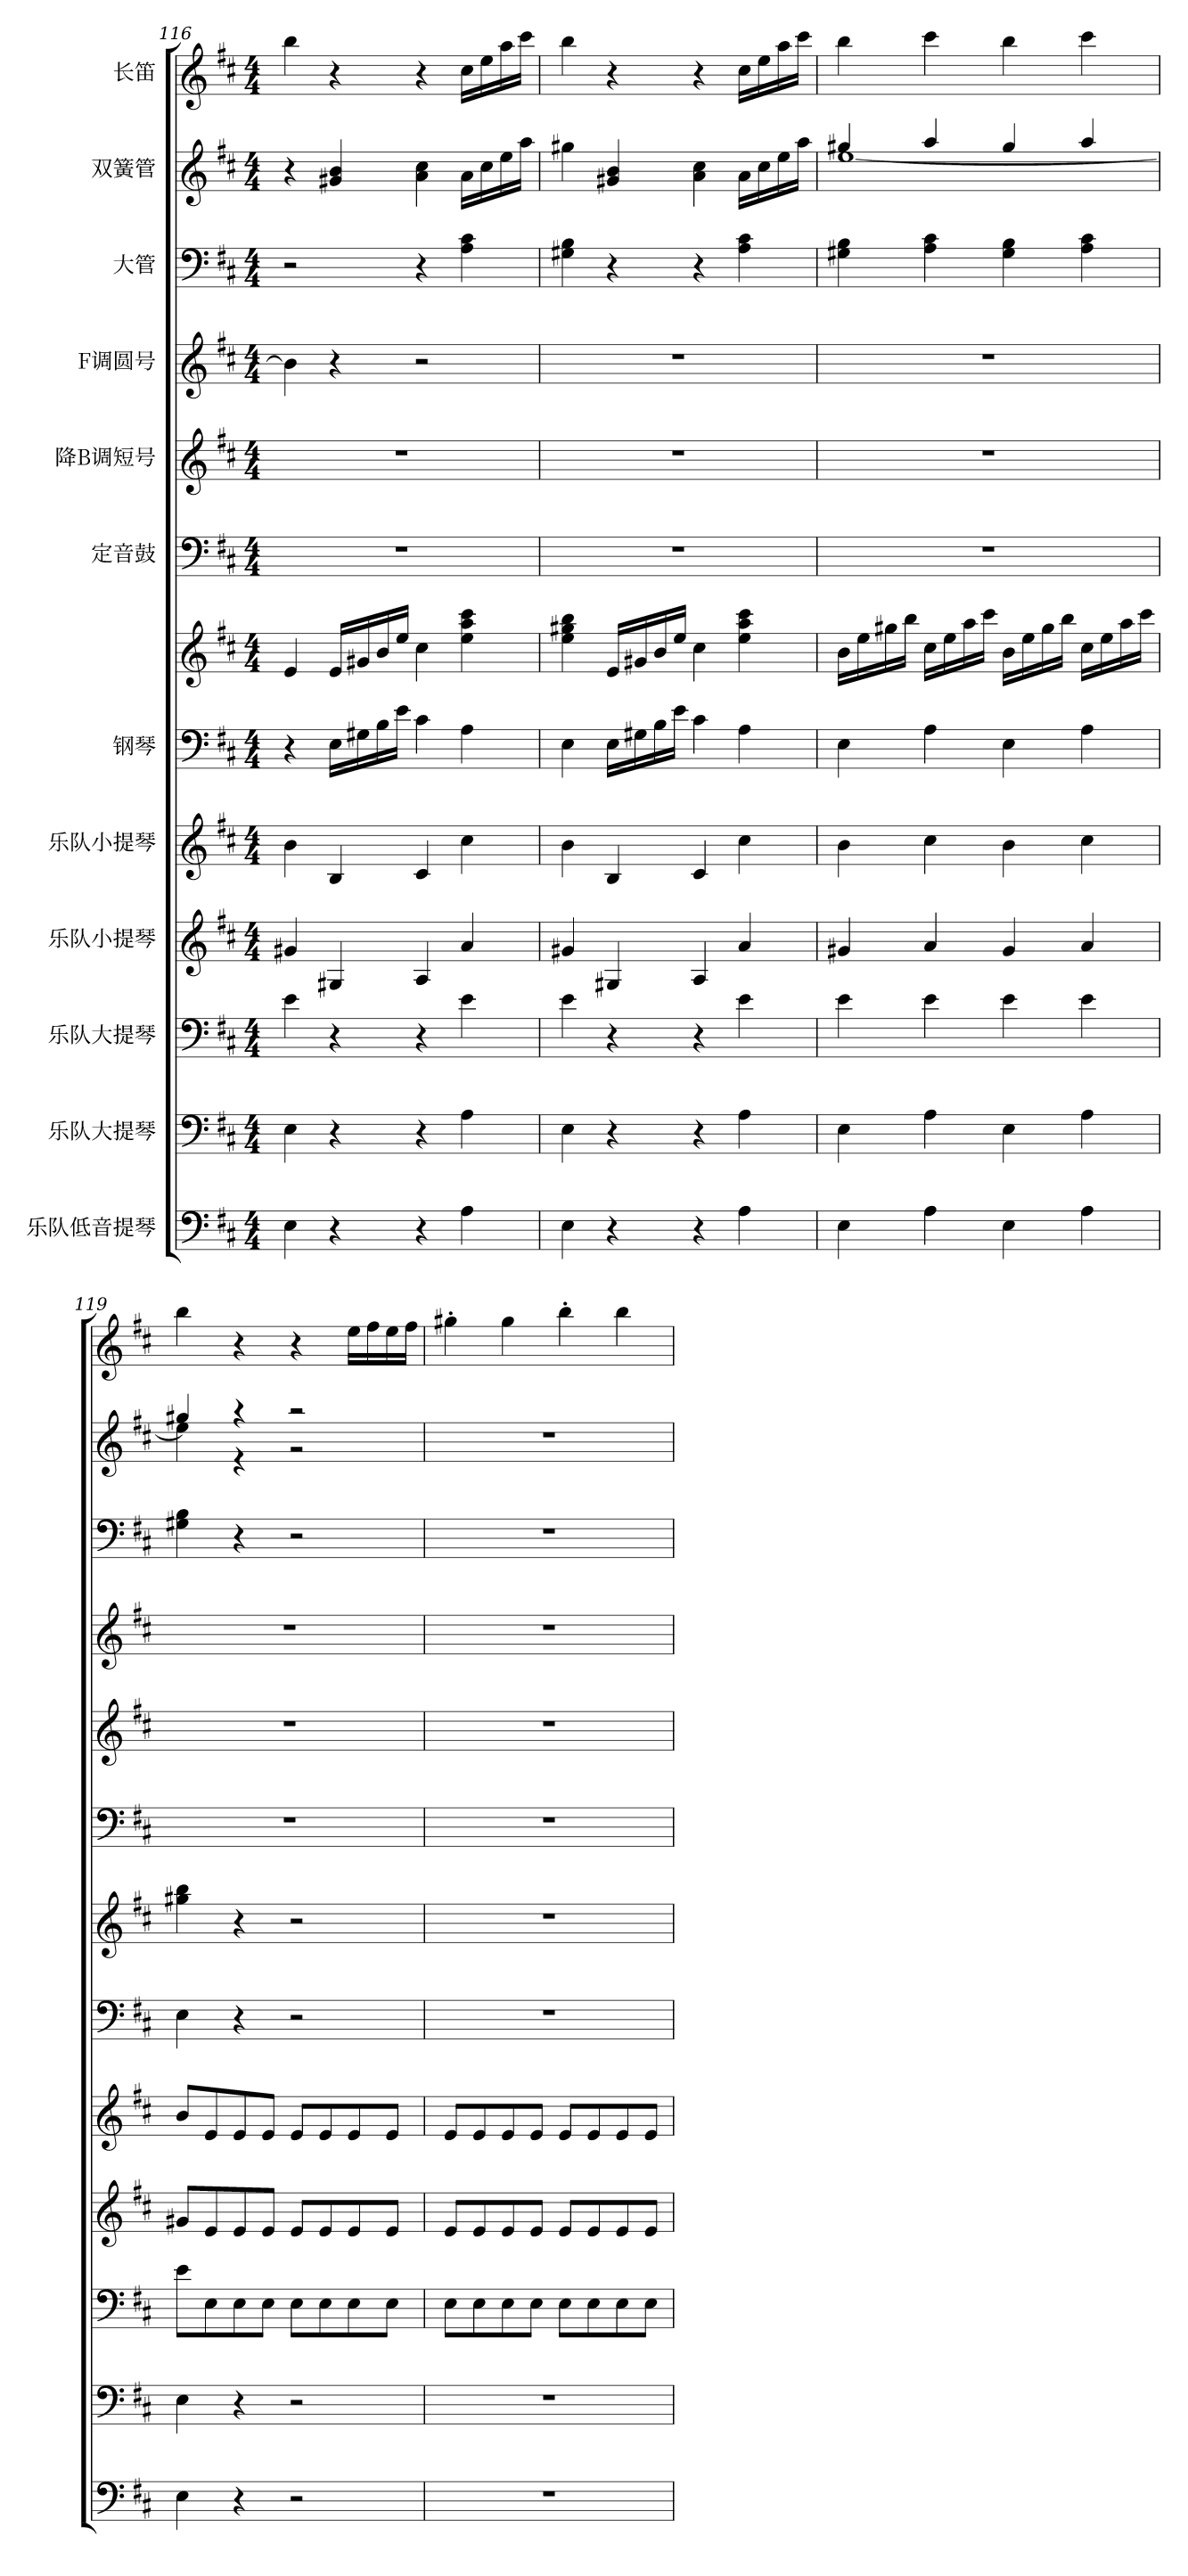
**kern	**kern	**kern	**kern	**kern	**kern	**kern	**kern	**kern	**kern	**kern	**kern	**kern
*part12	*part11	*part10	*part9	*part8	*part7	*part7	*part6	*part5	*part4	*part3	*part2	*part1
*staff13	*staff12	*staff11	*staff10	*staff9	*staff8	*staff7	*staff6	*staff5	*staff4	*staff3	*staff2	*staff1
*I"乐队低音提琴	*I"乐队大提琴	*I"乐队大提琴	*I"乐队小提琴	*I"乐队小提琴	*I"钢琴	*	*I"定音鼓	*I"降B调短号	*I"F调圆号	*I"大管	*I"双簧管	*I"长笛
*clefF4	*clefF4	*clefF4	*clefG2	*clefG2	*clefF4	*clefG2	*clefF4	*clefG2	*clefG2	*clefF4	*clefG2	*clefG2
*ITrd7c12	*	*	*	*	*	*	*	*ITrd1c2	*ITrd4c7	*	*	*
*k[f#c#]	*k[f#c#]	*k[f#c#]	*k[f#c#]	*k[f#c#]	*k[f#c#]	*k[f#c#]	*k[f#c#]	*k[]	*k[f#]	*k[f#c#]	*k[f#c#]	*k[f#c#]
*M4/4	*M4/4	*M4/4	*M4/4	*M4/4	*M4/4	*M4/4	*M4/4	*M4/4	*M4/4	*M4/4	*M4/4	*M4/4
=116	=116	=116	=116	=116	=116	=116	=116	=116	=116	=116	=116	=116
4EE\	4E\	4e\	4g#X/	4b\	4r	4e/	1r	1r	4e\]	2r	4r	4bb\
4r	4r	4r	4G#X/	4B/	16E\LL	16e/LL	.	.	4r	.	4g#X/ 4b/	4r
.	.	.	.	.	16G#X\	16g#X/	.	.	.	.	.	.
.	.	.	.	.	16B\	16b/	.	.	.	.	.	.
.	.	.	.	.	16e\JJ	16ee/JJ	.	.	.	.	.	.
4r	4r	4r	4A/	4c#/	4c#\	4cc#\	.	.	2r	4r	4a\ 4cc#\	4r
4AA\	4A\	4e\	4a/	4cc#\	4A\	4ee\ 4aa\ 4ccc#\	.	.	.	4A\ 4c#\	16a\LL	16cc#\LL
.	.	.	.	.	.	.	.	.	.	.	16cc#\	16ee\
.	.	.	.	.	.	.	.	.	.	.	16ee\	16aa\
.	.	.	.	.	.	.	.	.	.	.	16aa\JJ	16ccc#\JJ
=117	=117	=117	=117	=117	=117	=117	=117	=117	=117	=117	=117	=117
4EE\	4E\	4e\	4g#X/	4b\	4E\	4ee\ 4gg#X\ 4bb\	1r	1r	1r	4G#X\ 4B\	4gg#X\	4bb\
4r	4r	4r	4G#X/	4B/	16E\LL	16e/LL	.	.	.	4r	4g#X/ 4b/	4r
.	.	.	.	.	16G#X\	16g#X/	.	.	.	.	.	.
.	.	.	.	.	16B\	16b/	.	.	.	.	.	.
.	.	.	.	.	16e\JJ	16ee/JJ	.	.	.	.	.	.
4r	4r	4r	4A/	4c#/	4c#\	4cc#\	.	.	.	4r	4a\ 4cc#\	4r
4AA\	4A\	4e\	4a/	4cc#\	4A\	4ee\ 4aa\ 4ccc#\	.	.	.	4A\ 4c#\	16a\LL	16cc#\LL
.	.	.	.	.	.	.	.	.	.	.	16cc#\	16ee\
.	.	.	.	.	.	.	.	.	.	.	16ee\	16aa\
.	.	.	.	.	.	.	.	.	.	.	16aa\JJ	16ccc#\JJ
!!LO:PB:g=z
=118	=118	=118	=118	=118	=118	=118	=118	=118	=118	=118	=118	=118
*	*	*	*	*	*	*	*	*	*	*	*^	*
4EE\	4E\	4e\	4g#X/	4b\	4E\	16b\LL	1r	1r	1r	4G#X\ 4B\	4gg#X/	[1ee	4bb\
.	.	.	.	.	.	16ee\	.	.	.	.	.	.	.
.	.	.	.	.	.	16gg#X\	.	.	.	.	.	.	.
.	.	.	.	.	.	16bb\JJ	.	.	.	.	.	.	.
4AA\	4A\	4e\	4a/	4cc#\	4A\	16cc#\LL	.	.	.	4A\ 4c#\	4aa/	.	4ccc#\
.	.	.	.	.	.	16ee\	.	.	.	.	.	.	.
.	.	.	.	.	.	16aa\	.	.	.	.	.	.	.
.	.	.	.	.	.	16ccc#\JJ	.	.	.	.	.	.	.
4EE\	4E\	4e\	4g#/	4b\	4E\	16b\LL	.	.	.	4G#\ 4B\	4gg#/	.	4bb\
.	.	.	.	.	.	16ee\	.	.	.	.	.	.	.
.	.	.	.	.	.	16gg#\	.	.	.	.	.	.	.
.	.	.	.	.	.	16bb\JJ	.	.	.	.	.	.	.
4AA\	4A\	4e\	4a/	4cc#\	4A\	16cc#\LL	.	.	.	4A\ 4c#\	4aa/	.	4ccc#\
.	.	.	.	.	.	16ee\	.	.	.	.	.	.	.
.	.	.	.	.	.	16aa\	.	.	.	.	.	.	.
.	.	.	.	.	.	16ccc#\JJ	.	.	.	.	.	.	.
=119	=119	=119	=119	=119	=119	=119	=119	=119	=119	=119	=119	=119	=119
4EE\	4E\	8e\L	8g#X/L	8b/L	4E\	4gg#X\ 4bb\	1r	1r	1r	4G#X\ 4B\	4gg#X/	4ee\]	4bb\
.	.	8E\	8e/	8e/	.	.	.	.	.	.	.	.	.
4r	4r	8E\	8e/	8e/	4r	4r	.	.	.	4r	4r	4r	4r
.	.	8E\J	8e/J	8e/J	.	.	.	.	.	.	.	.	.
2r	2r	8E\L	8e/L	8e/L	2r	2r	.	.	.	2r	2r	2r	4r
.	.	8E\	8e/	8e/	.	.	.	.	.	.	.	.	.
.	.	8E\	8e/	8e/	.	.	.	.	.	.	.	.	16ee\LL
.	.	.	.	.	.	.	.	.	.	.	.	.	16ff#\
.	.	8E\J	8e/J	8e/J	.	.	.	.	.	.	.	.	16ee\
.	.	.	.	.	.	.	.	.	.	.	.	.	16ff#\JJ
*	*	*	*	*	*	*	*	*	*	*	*v	*v	*
=120	=120	=120	=120	=120	=120	=120	=120	=120	=120	=120	=120	=120
1r	1r	8E\L	8e/L	8e/L	1r	1r	1r	1r	1r	1r	1r	4gg#X'\
.	.	8E\	8e/	8e/	.	.	.	.	.	.	.	.
.	.	8E\	8e/	8e/	.	.	.	.	.	.	.	4gg#\
.	.	8E\J	8e/J	8e/J	.	.	.	.	.	.	.	.
.	.	8E\L	8e/L	8e/L	.	.	.	.	.	.	.	4bb'\
.	.	8E\	8e/	8e/	.	.	.	.	.	.	.	.
.	.	8E\	8e/	8e/	.	.	.	.	.	.	.	4bb\
.	.	8E\J	8e/J	8e/J	.	.	.	.	.	.	.	.
=	=	=	=	=	=	=	=	=	=	=	=	=
*-	*-	*-	*-	*-	*-	*-	*-	*-	*-	*-	*-	*-
